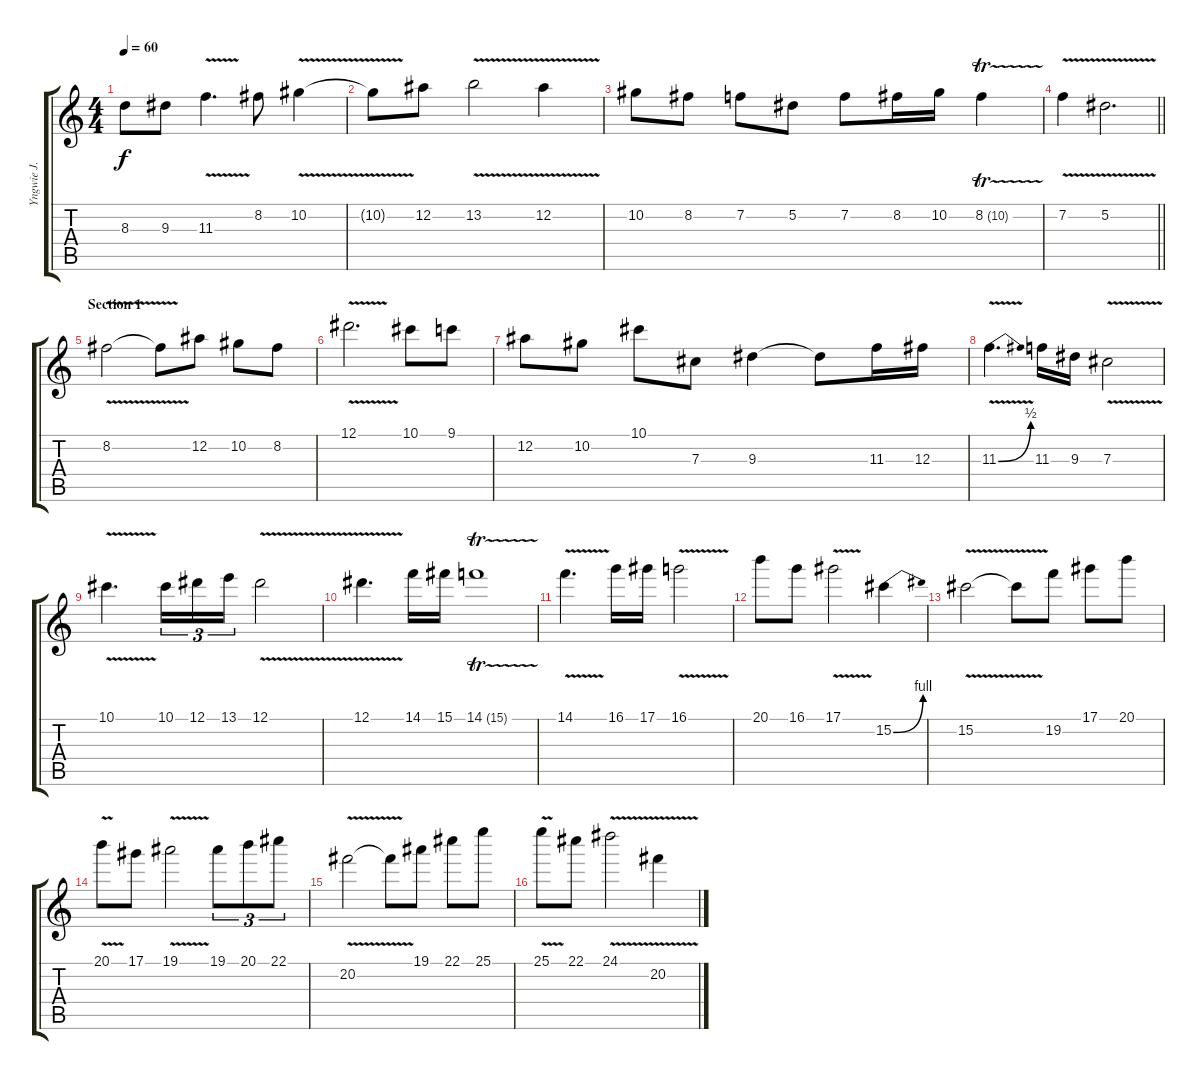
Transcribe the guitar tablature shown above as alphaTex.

\track ("Yngwie J. Malmsteen" "Yngwie J. ") {instrument overdrivenguitar}
\staff {score tabs}
\tuning (Eb4 Bb3 Gb3 Db3 Ab2 Eb2) {hide}
\ts (4 4)
\tempo 60
\clef g2
\ks c
8.3.8{dy f} 9.3.8 11.3{v}.4{d} 8.2.8 10.2{v}.4 |
10.2{t}.8 12.2.8 13.2{v}.2 12.2{v}.4 |
10.2.8 8.2.8 7.2.8 5.2.8 7.2.8 8.2.16 10.2.16 8.2{tr (10 64)}.4 |
\barLineRight lightlight
7.2{v}.4 5.2{v}.2{d} |
\section ("" "Section 1")
8.2{v}.2 8.2{t}.8 12.2.8 10.2.8 8.2.8 |
12.1{v}.2{d} 10.1.8 9.1.8 |
12.2.8 10.2.8 10.1.8 7.3.8 9.3.4 9.3{t}.8 11.3.16 12.3.16 |
11.3{be (bend 0 0 60 2) v}.4{d} 11.3.16 9.3.16 7.3{v}.2 |
10.1{v}.4{d} 10.1.16{tu (3 2)} 12.1.16{tu (3 2)} 13.1.16{tu (3 2)} 12.1{v}.2 |
12.1{v}.4{d} 14.1.16 15.1.16 14.1{tr (15 64)}.1 |
14.1{v}.4{d} 16.1.16 17.1.16 16.1{v}.2 |
20.1.8 16.1.8 17.1{v}.2 15.2{be (bend 0 0 60 4)}.4 |
15.2{v}.2 15.2{t}.8 19.2.8 17.1.8 20.1.8 |
20.1{v}.8 17.1.8 19.1{v}.2 19.1.8{tu (3 2)} 20.1.8{tu (3 2)} 22.1.8{tu (3 2)} |
20.2{v}.2 20.2{t}.8 19.1.8 22.1.8 25.1.8 |
25.1{v}.8 22.1.8 24.1{v}.2 20.2{v}.4
